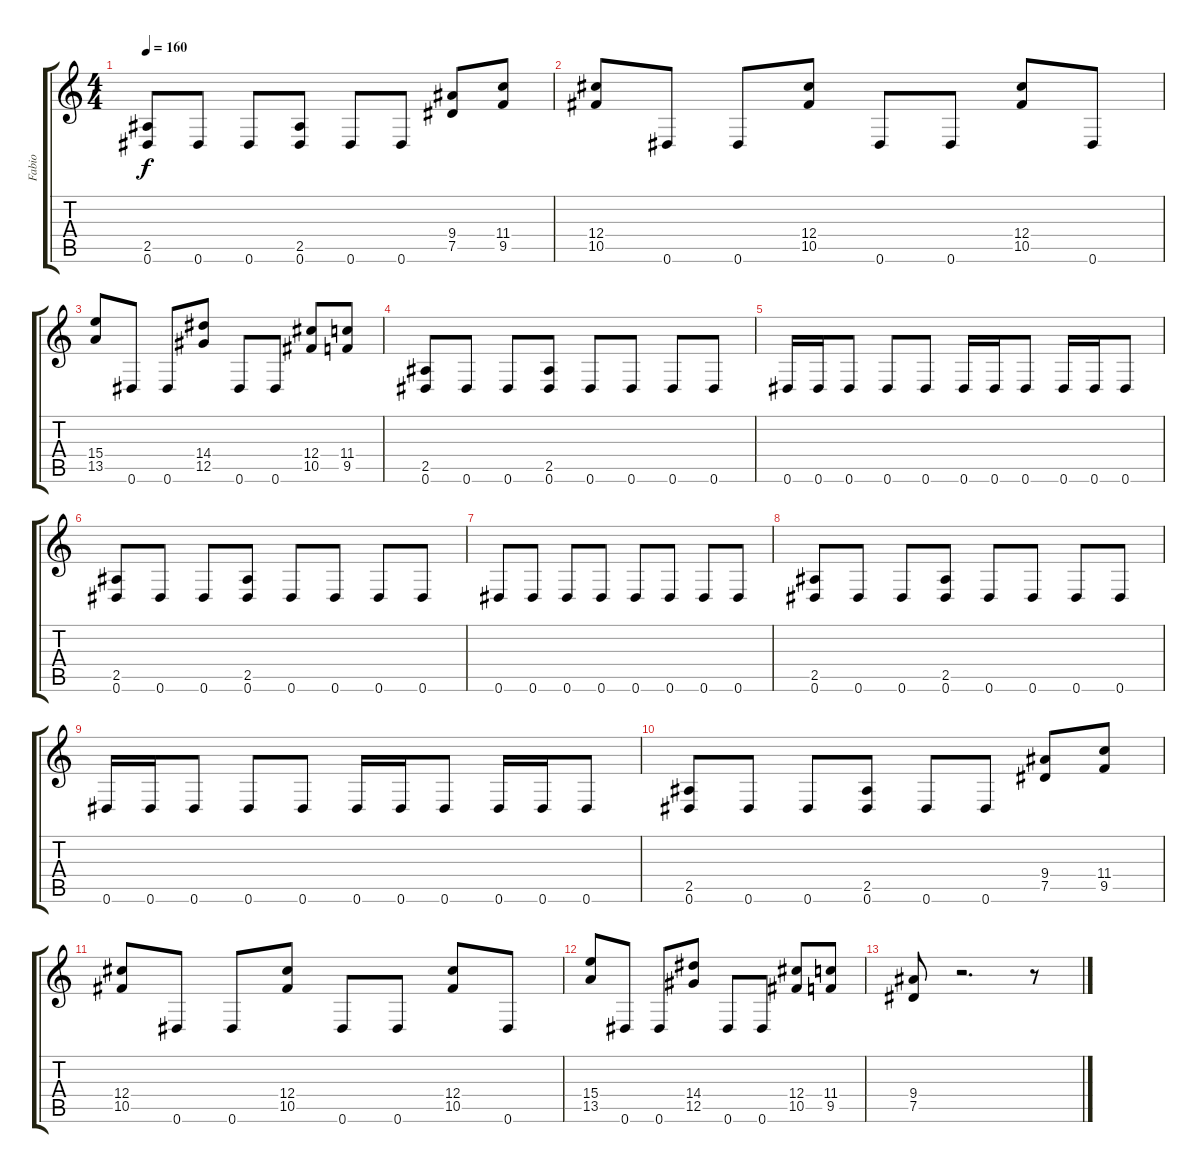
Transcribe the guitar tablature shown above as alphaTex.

\track ("Fabio" "Fabio") {instrument distortionguitar}
\staff {score tabs}
\tuning (Eb4 Bb3 Gb3 Db3 Ab2 Eb2) {hide}
\ts (4 4)
\tempo 160
\clef g2
\ks c
(2.5 0.6).8{dy f} 0.6.8 0.6.8 (2.5 0.6).8 0.6.8 0.6.8 (9.4 7.5).8 (11.4 9.5).8 |
(12.4 10.5).8 0.6.8 0.6.8 (12.4 10.5).8 0.6.8 0.6.8 (12.4 10.5).8 0.6.8 |
(15.4 13.5).8 0.6.8 0.6.8 (14.4 12.5).8 0.6.8 0.6.8 (12.4 10.5).8 (11.4 9.5).8 |
(2.5 0.6).8 0.6.8 0.6.8 (2.5 0.6).8 0.6.8 0.6.8 0.6.8 0.6.8 |
0.6.16 0.6.16 0.6.8 0.6.8 0.6.8 0.6.16 0.6.16 0.6.8 0.6.16 0.6.16 0.6.8 |
(2.5 0.6).8 0.6.8 0.6.8 (2.5 0.6).8 0.6.8 0.6.8 0.6.8 0.6.8 |
0.6.8 0.6.8 0.6.8 0.6.8 0.6.8 0.6.8 0.6.8 0.6.8 |
(2.5 0.6).8 0.6.8 0.6.8 (2.5 0.6).8 0.6.8 0.6.8 0.6.8 0.6.8 |
0.6.16 0.6.16 0.6.8 0.6.8 0.6.8 0.6.16 0.6.16 0.6.8 0.6.16 0.6.16 0.6.8 |
(2.5 0.6).8 0.6.8 0.6.8 (2.5 0.6).8 0.6.8 0.6.8 (9.4 7.5).8 (11.4 9.5).8 |
(12.4 10.5).8 0.6.8 0.6.8 (12.4 10.5).8 0.6.8 0.6.8 (12.4 10.5).8 0.6.8 |
(15.4 13.5).8 0.6.8 0.6.8 (14.4 12.5).8 0.6.8 0.6.8 (12.4 10.5).8 (11.4 9.5).8 |
(9.4 7.5).8 r.2{d} r.8
